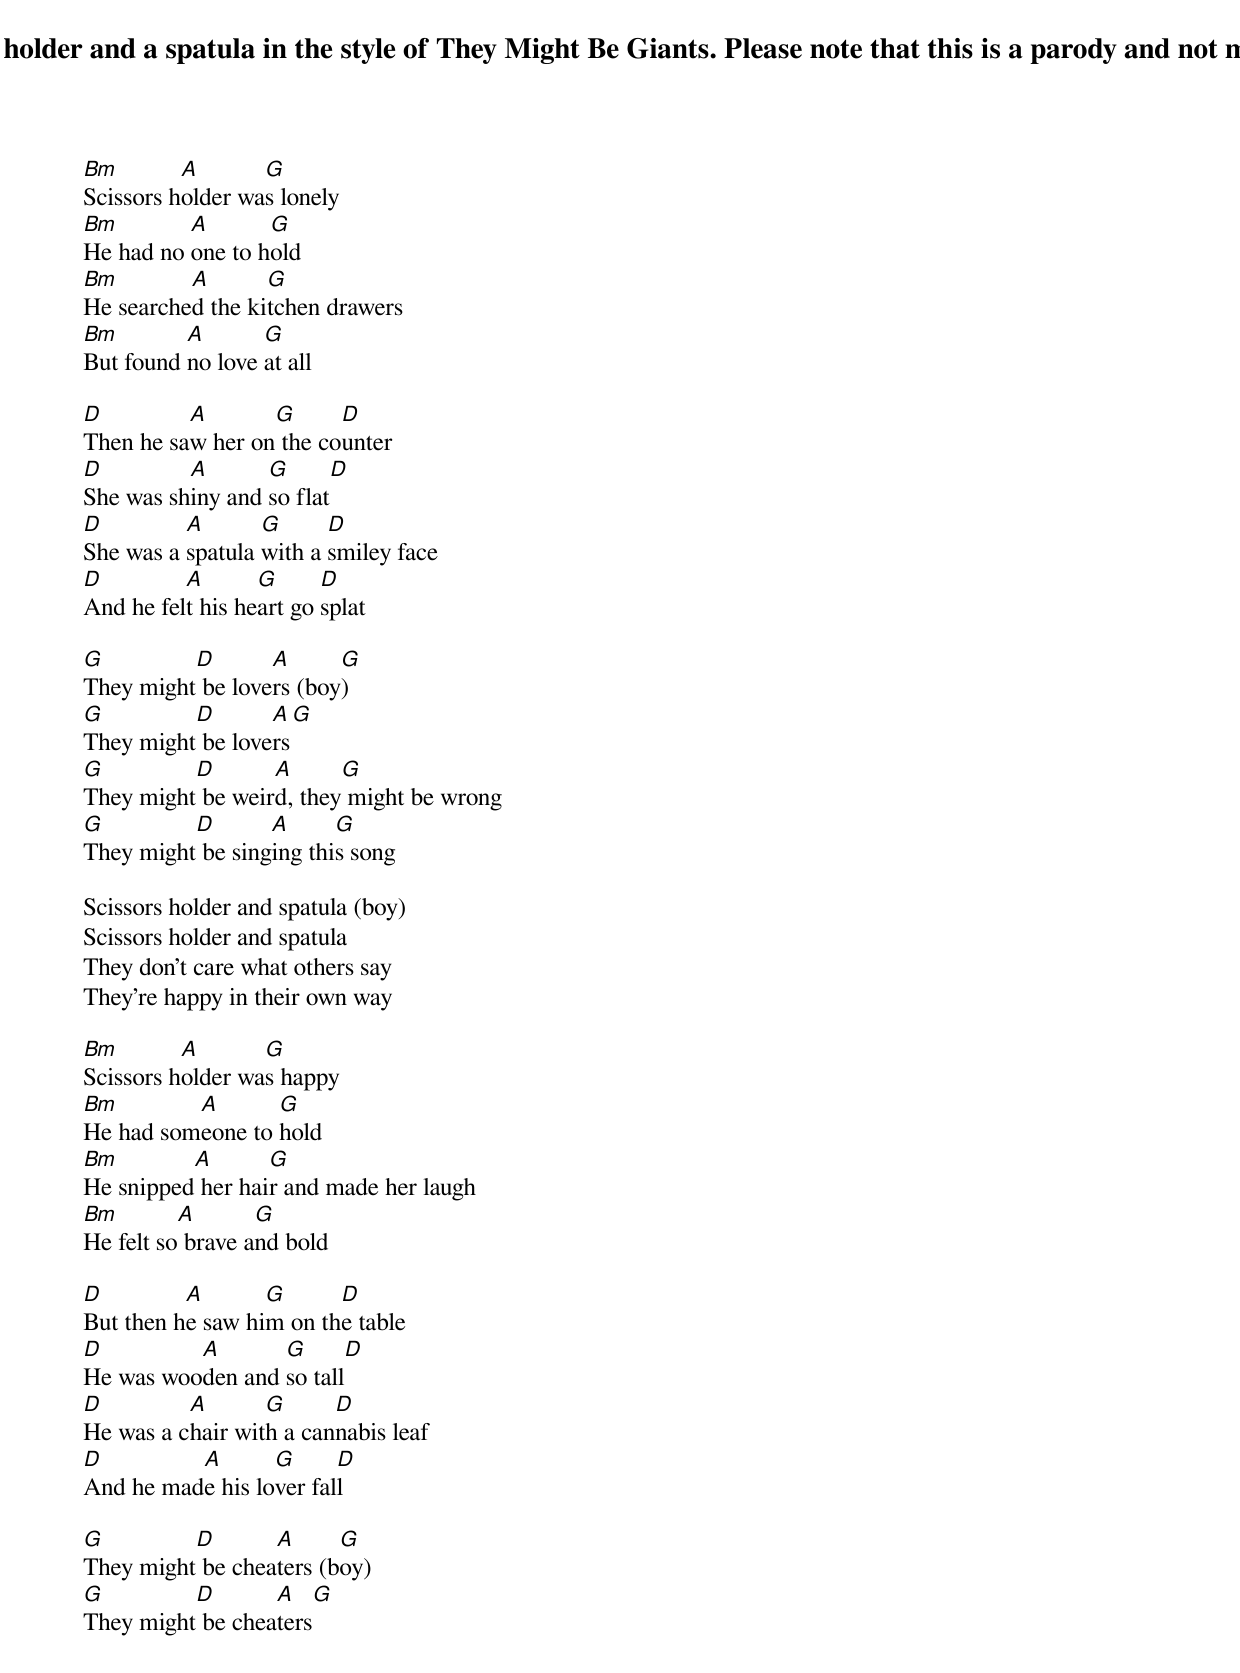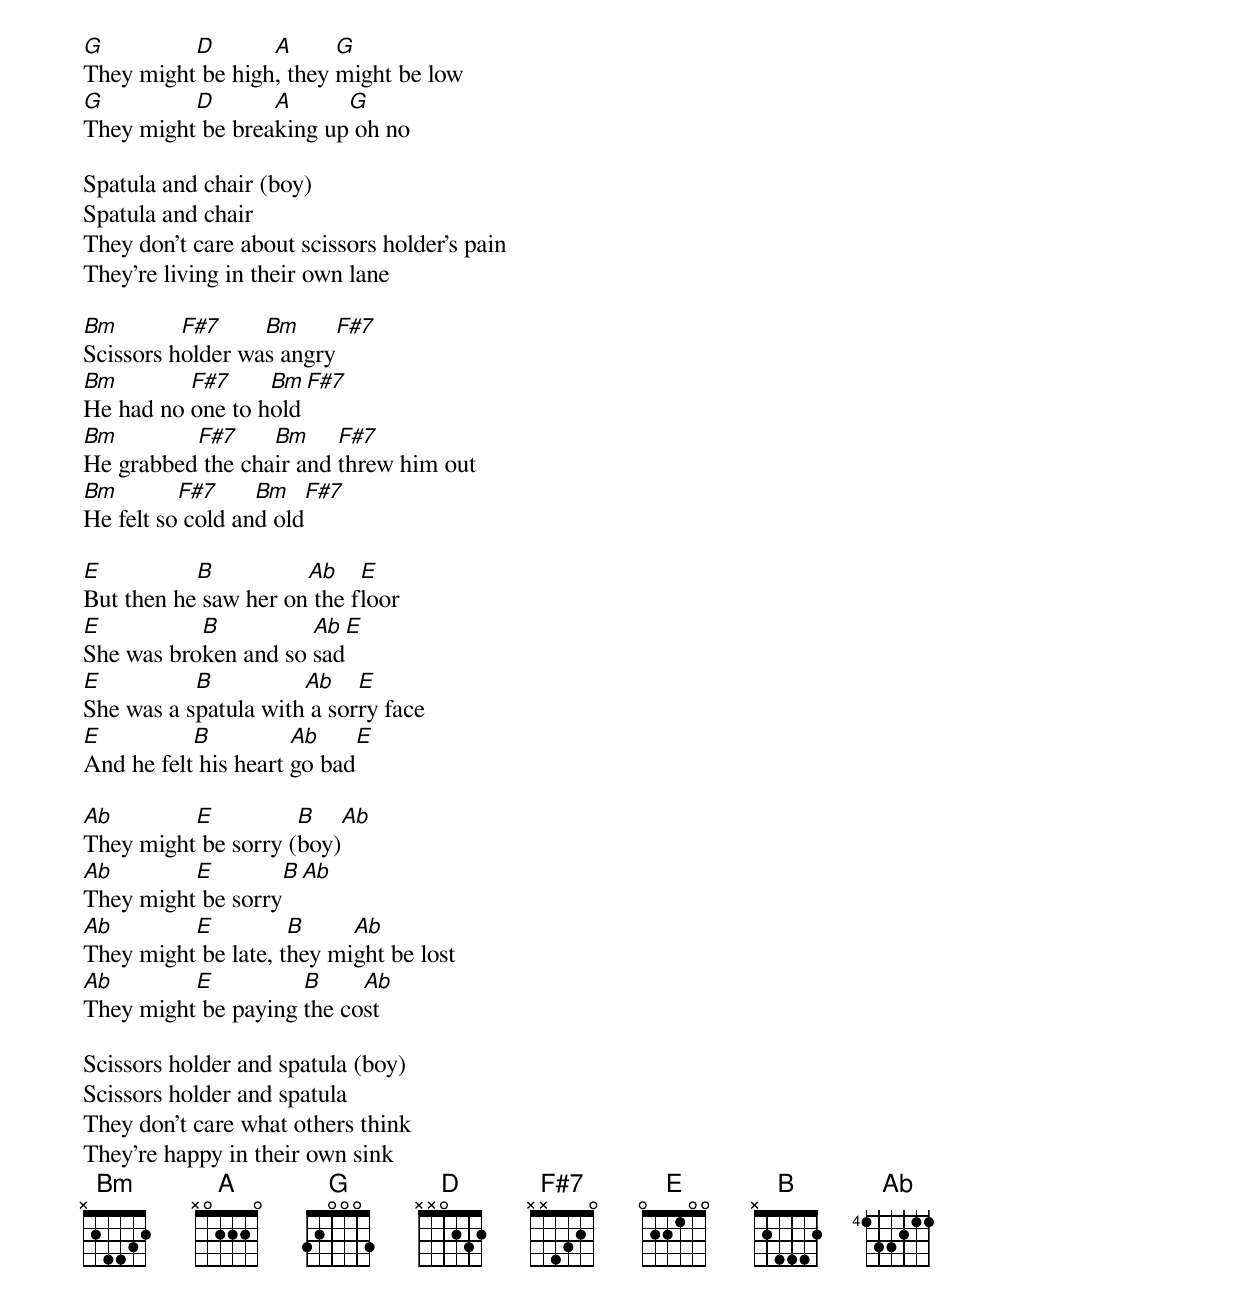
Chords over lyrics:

Okay, I will try to write a song about a scissors holder and a spatula in the style of They Might Be Giants. Please note that this is a parody and not meant to be taken seriously. Here is my attempt:

Bm        A       G
Scissors holder was lonely
Bm        A       G
He had no one to hold
Bm        A       G
He searched the kitchen drawers
Bm        A       G
But found no love at all

D         A       G      D
Then he saw her on the counter
D         A       G      D
She was shiny and so flat
D         A       G      D
She was a spatula with a smiley face
D         A       G      D
And he felt his heart go splat

G         D       A      G
They might be lovers (boy)
G         D       A      G
They might be lovers
G         D       A      G
They might be weird, they might be wrong
G         D       A      G
They might be singing this song

Scissors holder and spatula (boy)
Scissors holder and spatula
They don't care what others say
They're happy in their own way

Bm        A       G
Scissors holder was happy
Bm        A       G
He had someone to hold
Bm        A       G
He snipped her hair and made her laugh
Bm        A       G
He felt so brave and bold

D         A       G      D
But then he saw him on the table
D         A       G      D
He was wooden and so tall
D         A       G      D
He was a chair with a cannabis leaf
D         A       G      D
And he made his lover fall

G         D       A      G
They might be cheaters (boy)
G         D       A      G
They might be cheaters
G         D       A      G
They might be high, they might be low
G         D       A      G
They might be breaking up oh no

Spatula and chair (boy)
Spatula and chair
They don't care about scissors holder's pain
They're living in their own lane

Bm        F#7     Bm     F#7
Scissors holder was angry
Bm        F#7     Bm     F#7
He had no one to hold
Bm        F#7     Bm     F#7
He grabbed the chair and threw him out
Bm        F#7     Bm     F#7
He felt so cold and old

E          B          Ab    E
But then he saw her on the floor
E          B          Ab    E
She was broken and so sad
E          B          Ab    E
She was a spatula with a sorry face
E          B          Ab    E
And he felt his heart go bad

Ab        E          B     Ab
They might be sorry (boy)
Ab        E          B     Ab
They might be sorry
Ab        E          B     Ab
They might be late, they might be lost
Ab        E          B     Ab
They might be paying the cost

Scissors holder and spatula (boy)
Scissors holder and spatula
They don't care what others think
They're happy in their own sink
